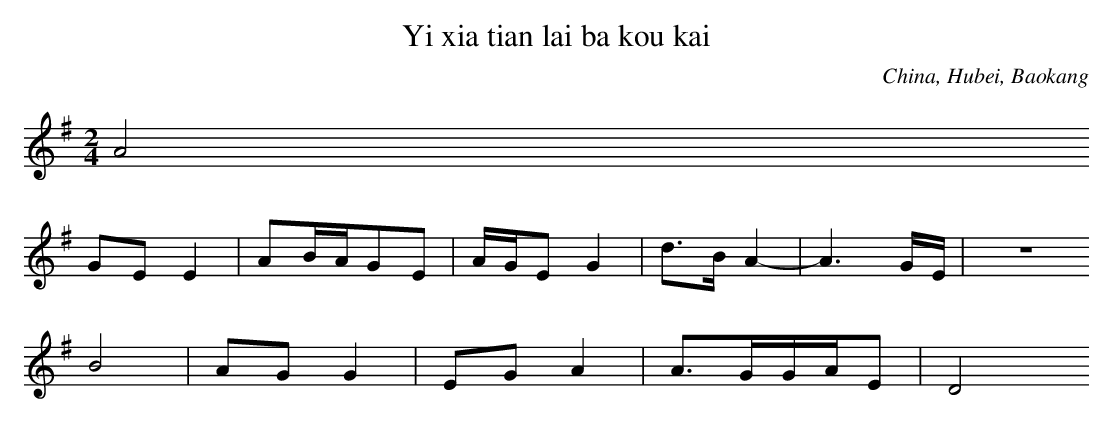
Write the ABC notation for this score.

X:1
T: Yi xia tian lai ba kou kai
O: China, Hubei, Baokang
M: 2/4
L: 1/16
K: G
A8
G2E2E4 | A2BAG2E2 | AGE2G4 | d3BA4- | A6GE | z8
B8 | A2G2G4 | E2G2A4 | A3GGAE2 | D8
